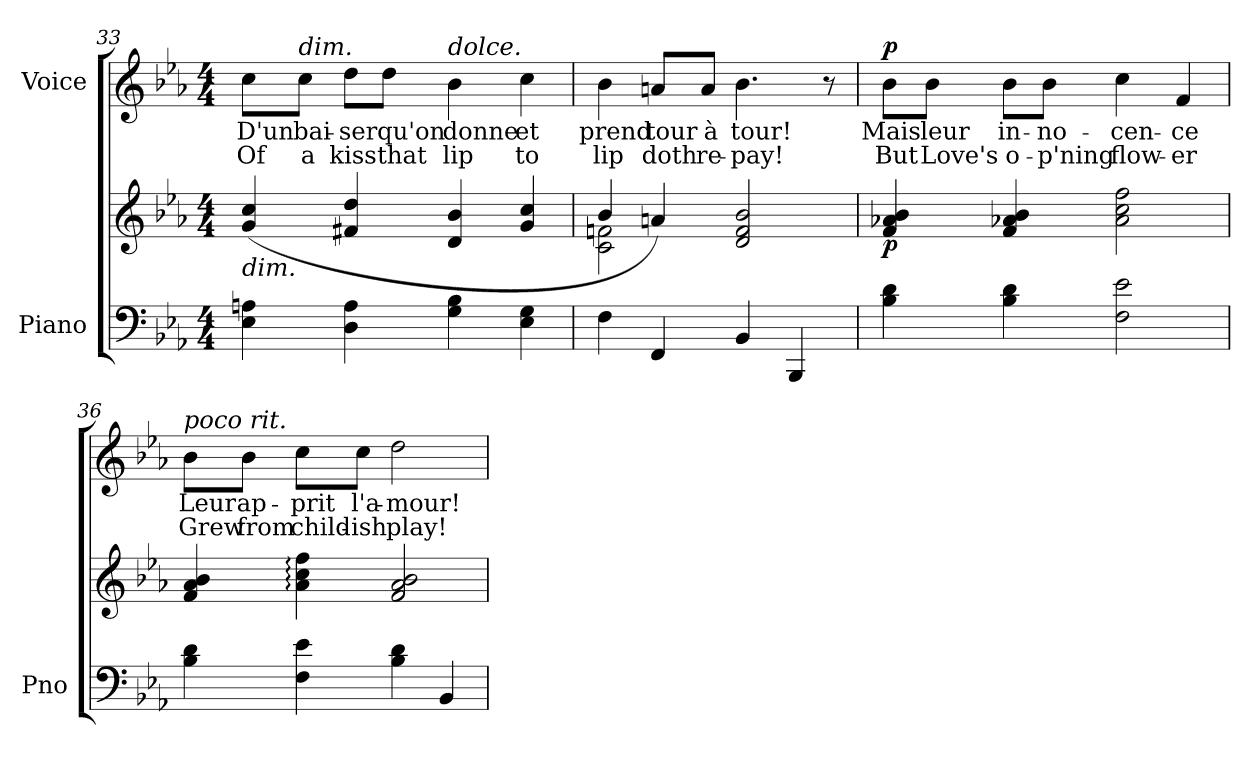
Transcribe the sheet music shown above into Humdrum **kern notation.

**kern	**kern	**dynam	**kern	**text	**text	**dynam
*part2	*part2	*part2	*part1	*part1	*part1	*part1
*staff3	*staff2	*staff2/3	*staff1	*staff1	*staff1	*staff1
*I"Piano	*	*	*I"Voice	*	*	*
*I'Pno	*	*	*	*	*	*
!!LO:PB:g=z
*clefF4	*clefG2	*	*clefG2	*	*	*
*k[b-e-a-]	*k[b-e-a-]	*	*k[b-e-a-]	*	*	*
*M4/4	*M4/4	*	*M4/4	*	*	*
=33	=33	=33	=33	=33	=33	=33
!	!LO:TX:b:i:t=dim.	!	!	!	!	!
!	!	!	!	!LO:LY:b	!LO:LY:b	!
4E-\ 4An\	(>4g/ 4cc/	.	8cc\L	D'un	Of	.
!	!	!	!LO:TX:a:i:t=dim.	!	!	!
!	!	!	!	!LO:LY:b	!LO:LY:b	!
.	.	.	8cc\J	bai-	a	.
!	!	!	!	!LO:LY:b	!LO:LY:b	!
4D\ 4A\	4f#X/ 4dd/	.	8dd\L	-ser	kiss	.
!	!	!	!	!LO:LY:b	!LO:LY:b	!
.	.	.	8dd\J	qu'on	that	.
!	!	!	!LO:TX:a:i:t=dolce.	!	!	!
!	!	!	!	!LO:LY:b	!LO:LY:b	!
4G\ 4B-\	4d/ 4b-/	.	4b-\	donne	lip	.
!	!	!	!	!LO:LY:b	!LO:LY:b	!
4E-\ 4G\	4g/ 4cc/	.	4cc\	et	to	.
=34	=34	=34	=34	=34	=34	=34
*	*^	*	*	*	*	*
!	!	!	!	!	!LO:LY:b	!LO:LY:b	!
4F\	4b-/	2c\ 2fn\	.	4b-\	prend	lip	.
!	!	!	!	!	!LO:LY:b	!LO:LY:b	!
4FF/	4an/)	.	.	8an/L	tour	doth	.
!	!	!	!	!	!LO:LY:b	!LO:LY:b	!
.	.	.	.	8a/J	à	re-	.
!	!	!	!	!	!LO:LY:b	!LO:LY:b	!
4BB-/	2d/ 2f/ 2b-/	2ryy	.	4.b-\	tour!	-pay!	.
4BBB-/	.	.	.	.	.	.	.
.	.	.	.	8r	.	.	.
*	*v	*v	*	*	*	*	*
=35	=35	=35	=35	=35	=35	=35
!	!	!LO:DY:b	!	!LO:LY:b	!LO:LY:b	!LO:DY:a
4B-\ 4d\	4f/ 4a-X/ 4b-/	p	8b-\L	Mais	But	p
!	!	!	!	!LO:LY:b	!LO:LY:b	!
.	.	.	8b-\J	leur	Love's	.
!	!	!	!	!LO:LY:b	!LO:LY:b	!
4B-\ 4d\	4f/ 4a-X/ 4b-/	.	8b-\L	in-	o-	.
!	!	!	!	!LO:LY:b	!LO:LY:b	!
.	.	.	8b-\J	-no-	-p'ning	.
!	!	!	!	!LO:LY:b	!LO:LY:b	!
2F\ 2e-\	2a-\ 2cc\ 2ff\	.	4cc\	-cen-	flow-	.
!	!	!	!	!LO:LY:b	!LO:LY:b	!
.	.	.	4f/	-ce	-er	.
!!LO:PB:g=z
=36	=36	=36	=36	=36	=36	=36
*	*	*	*MM110	*	*	*
!	!	!	!LO:TX:a:i:t=poco rit.	!	!	!
!	!	!	!	!LO:LY:b	!LO:LY:b	!
4B-\ 4d\	4f/ 4a-/ 4b-/	.	8b-\L	Leur	Grew	.
!	!	!	!	!LO:LY:b	!LO:LY:b	!
.	.	.	8b-\J	ap-	from	.
*	*	*	*MM100	*	*	*
!	!	!	!	!LO:LY:b	!LO:LY:b	!
4F\ 4e-\	4a-\: 4cc\: 4ff\:	.	8cc\L	-prit	child-	.
!	!	!	!	!LO:LY:b	!LO:LY:b	!
.	.	.	8cc\J	l'a-	-ish	.
!	!	!	!	!LO:LY:b	!LO:LY:b	!
4B-\ 4d\	2f/ 2a-/ 2b-/	.	2dd\	-mour!	play!	.
4BB-/	.	.	.	.	.	.
=	=	=	=	=	=	=
*-	*-	*-	*-	*-	*-	*-
